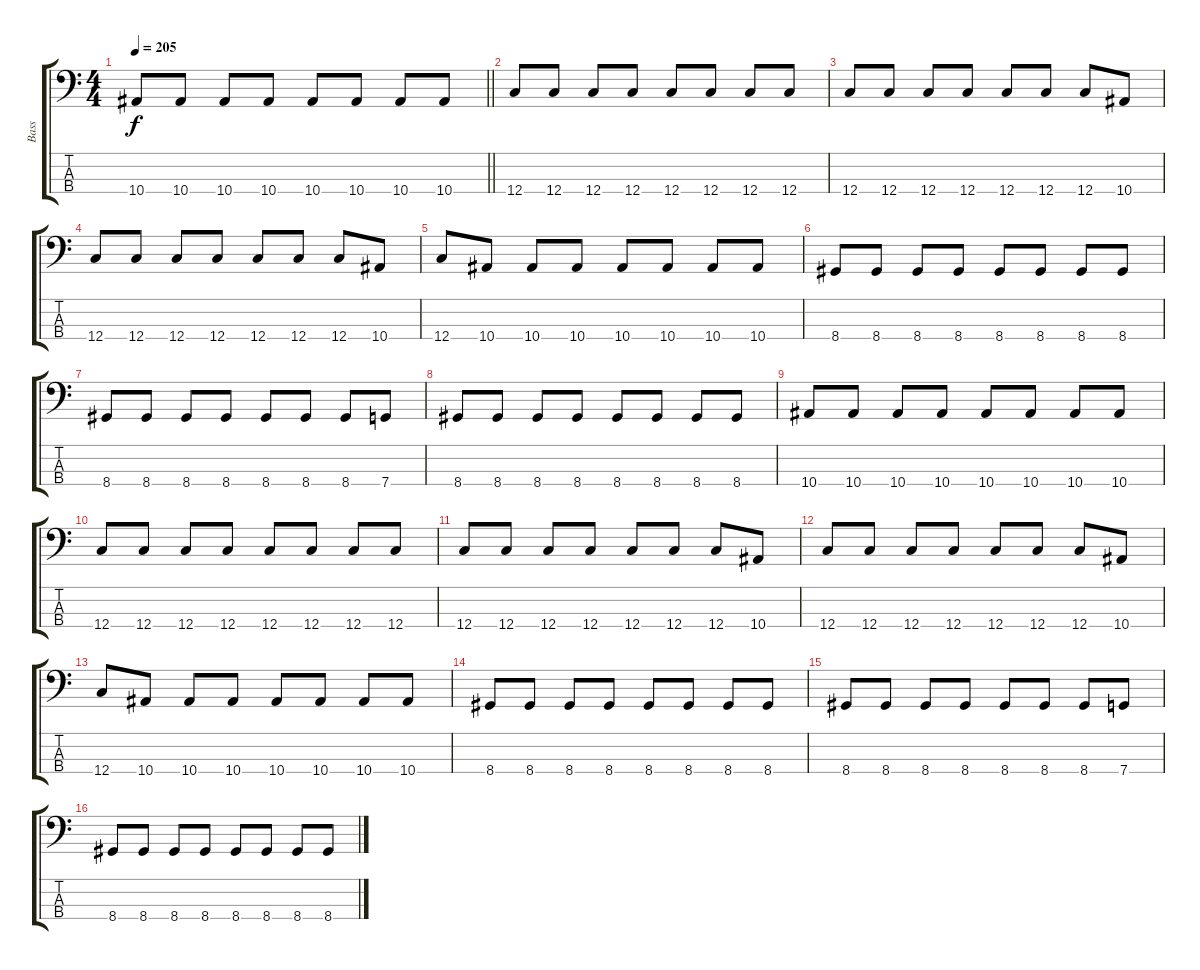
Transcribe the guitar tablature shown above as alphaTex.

\track ("Bass" "Bass") {instrument electricbasspick}
\staff {score tabs}
\tuning (F2 C2 G1 C1) {hide}
\ts (4 4)
\tempo 205
\clef f4
\barLineRight lightlight
\ks c
10.4.8{dy f} 10.4.8 10.4.8 10.4.8 10.4.8 10.4.8 10.4.8 10.4.8 |
12.4.8 12.4.8 12.4.8 12.4.8 12.4.8 12.4.8 12.4.8 12.4.8 |
12.4.8 12.4.8 12.4.8 12.4.8 12.4.8 12.4.8 12.4.8 10.4.8 |
12.4.8 12.4.8 12.4.8 12.4.8 12.4.8 12.4.8 12.4.8 10.4.8 |
12.4.8 10.4.8 10.4.8 10.4.8 10.4.8 10.4.8 10.4.8 10.4.8 |
8.4.8 8.4.8 8.4.8 8.4.8 8.4.8 8.4.8 8.4.8 8.4.8 |
8.4.8 8.4.8 8.4.8 8.4.8 8.4.8 8.4.8 8.4.8 7.4.8 |
8.4.8 8.4.8 8.4.8 8.4.8 8.4.8 8.4.8 8.4.8 8.4.8 |
10.4.8 10.4.8 10.4.8 10.4.8 10.4.8 10.4.8 10.4.8 10.4.8 |
12.4.8 12.4.8 12.4.8 12.4.8 12.4.8 12.4.8 12.4.8 12.4.8 |
12.4.8 12.4.8 12.4.8 12.4.8 12.4.8 12.4.8 12.4.8 10.4.8 |
12.4.8 12.4.8 12.4.8 12.4.8 12.4.8 12.4.8 12.4.8 10.4.8 |
12.4.8 10.4.8 10.4.8 10.4.8 10.4.8 10.4.8 10.4.8 10.4.8 |
8.4.8 8.4.8 8.4.8 8.4.8 8.4.8 8.4.8 8.4.8 8.4.8 |
8.4.8 8.4.8 8.4.8 8.4.8 8.4.8 8.4.8 8.4.8 7.4.8 |
8.4.8 8.4.8 8.4.8 8.4.8 8.4.8 8.4.8 8.4.8 8.4.8
